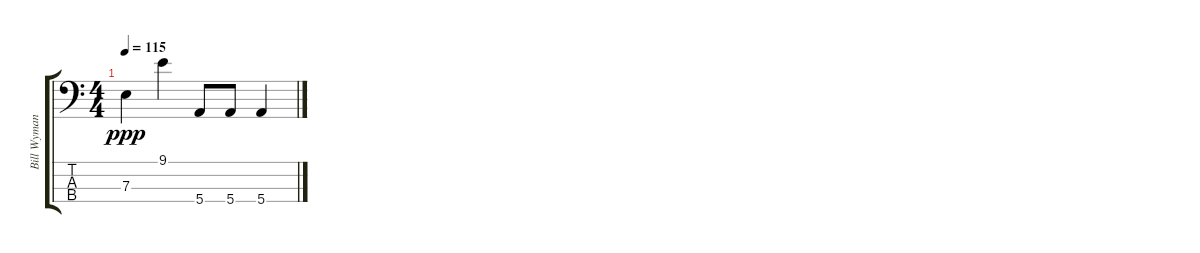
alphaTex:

\track ("Bill Wyman" "Bill Wyman") {instrument electricbassfinger}
\staff {score tabs}
\tuning (G2 D2 A1 E1) {hide}
\ts (4 4)
\tempo 115
\clef f4
\ks c
7.3.4{dy ppp} 9.1.4 5.4.8 5.4.8 5.4.4
